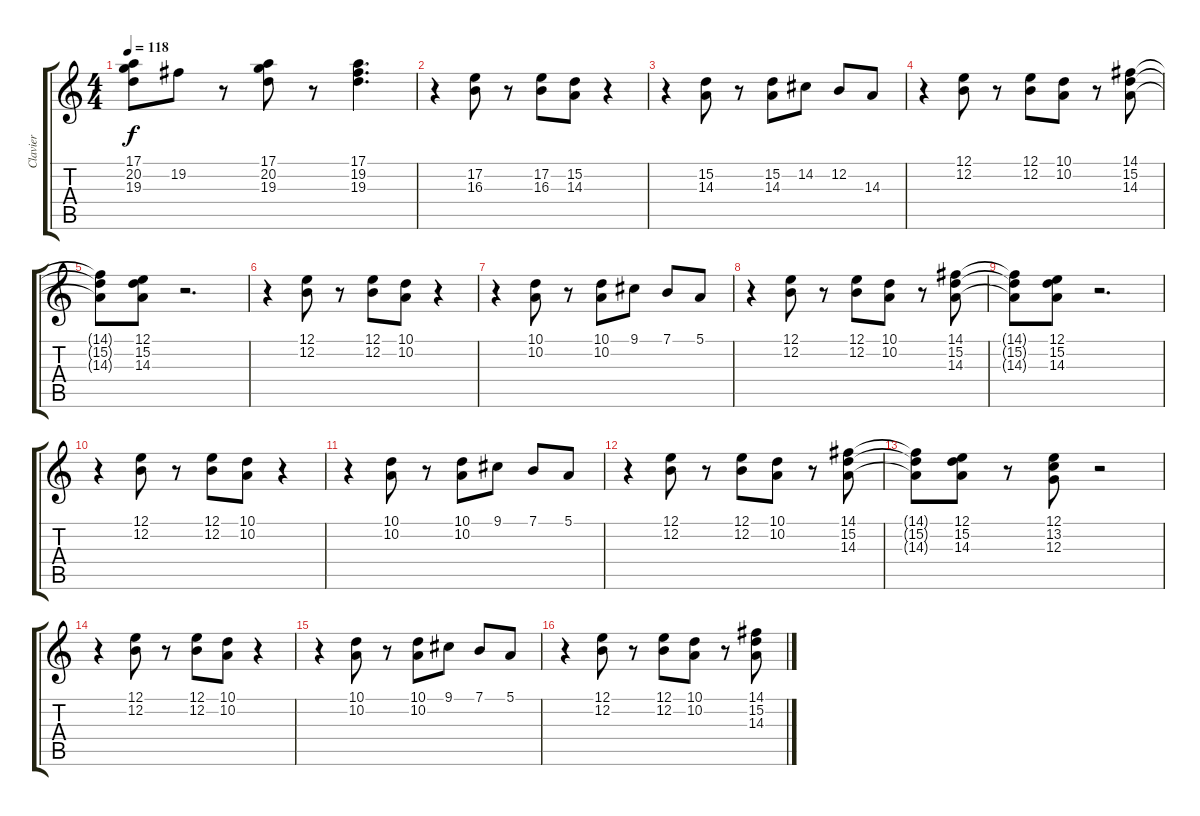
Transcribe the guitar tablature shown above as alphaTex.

\track ("Clavier" "Clavier") {instrument lead2sawtooth}
\staff {score tabs}
\tuning (E4 B3 G3 D3 A2 E2) {hide}
\ts (4 4)
\tempo 118
\clef g2
\ks c
(17.1{t} 20.2{t} 19.3{t}).8{dy f} 19.2.8 r.8 (17.1 20.2 19.3).8 r.8 (17.1 19.2 19.3).4{d} |
r.4 (17.2 16.3).8 r.8 (17.2 16.3).8 (15.2 14.3).8 r.4 |
r.4 (15.2 14.3).8 r.8 (15.2 14.3).8 14.2.8 12.2.8 14.3.8 |
r.4 (12.1 12.2).8 r.8 (12.1 12.2).8 (10.1 10.2).8 r.8 (14.1 15.2 14.3).8 |
(14.1{t} 15.2{t} 14.3{t}).8 (12.1 15.2 14.3).8 r.2{d} |
r.4 (12.1 12.2).8 r.8 (12.1 12.2).8 (10.1 10.2).8 r.4 |
r.4 (10.1 10.2).8 r.8 (10.1 10.2).8 9.1.8 7.1.8 5.1.8 |
r.4 (12.1 12.2).8 r.8 (12.1 12.2).8 (10.1 10.2).8 r.8 (14.1 15.2 14.3).8 |
(14.1{t} 15.2{t} 14.3{t}).8 (12.1 15.2 14.3).8 r.2{d} |
r.4 (12.1 12.2).8 r.8 (12.1 12.2).8 (10.1 10.2).8 r.4 |
r.4 (10.1 10.2).8 r.8 (10.1 10.2).8 9.1.8 7.1.8 5.1.8 |
r.4 (12.1 12.2).8 r.8 (12.1 12.2).8 (10.1 10.2).8 r.8 (14.1 15.2 14.3).8 |
(14.1{t} 15.2{t} 14.3{t}).8 (12.1 15.2 14.3).8 r.8 (12.1 13.2 12.3).8 r.2 |
r.4 (12.1 12.2).8 r.8 (12.1 12.2).8 (10.1 10.2).8 r.4 |
r.4 (10.1 10.2).8 r.8 (10.1 10.2).8 9.1.8 7.1.8 5.1.8 |
r.4 (12.1 12.2).8 r.8 (12.1 12.2).8 (10.1 10.2).8 r.8 (14.1 15.2 14.3).8
